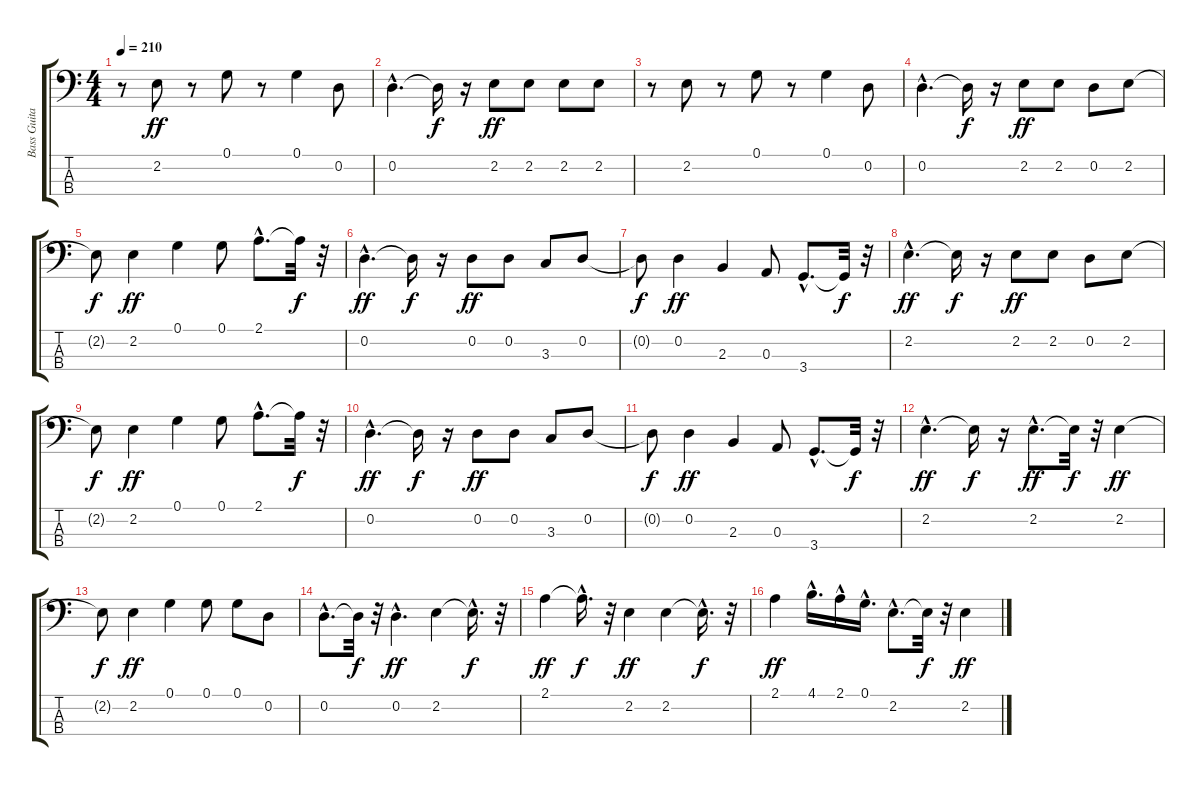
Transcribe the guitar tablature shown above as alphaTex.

\track ("Bass Guitar" "Bass Guita") {instrument electricbassfinger}
\staff {score tabs}
\tuning (G2 D2 A1 E1) {hide}
\ts (4 4)
\tempo 210
\clef f4
\ks c
r.8{dy ff} 2.2.8 r.8 0.1.8 r.8 0.1.4 0.2.8 |
0.2{hac}.4{d} 0.2{t}.16{dy f} r.16 2.2.8{dy ff} 2.2.8 2.2.8 2.2.8 |
r.8 2.2.8 r.8 0.1.8 r.8 0.1.4 0.2.8 |
0.2{hac}.4{d} 0.2{t}.16{dy f} r.16 2.2.8{dy ff} 2.2.8 0.2.8 2.2.8 |
2.2{t}.8{dy f} 2.2.4{dy ff} 0.1.4 0.1.8 2.1{hac}.8{d} 2.1{t}.32{dy f} r.32 |
0.2{hac}.4{d dy ff} 0.2{t}.16{dy f} r.16 0.2.8{dy ff} 0.2.8 3.3.8 0.2.8 |
0.2{t}.8{dy f} 0.2.4{dy ff} 2.3.4 0.3.8 3.4{hac}.8{d} 3.4{t}.32{dy f} r.32 |
2.2{hac}.4{d dy ff} 2.2{t}.16{dy f} r.16 2.2.8{dy ff} 2.2.8 0.2.8 2.2.8 |
2.2{t}.8{dy f} 2.2.4{dy ff} 0.1.4 0.1.8 2.1{hac}.8{d} 2.1{t}.32{dy f} r.32 |
0.2{hac}.4{d dy ff} 0.2{t}.16{dy f} r.16 0.2.8{dy ff} 0.2.8 3.3.8 0.2.8 |
0.2{t}.8{dy f} 0.2.4{dy ff} 2.3.4 0.3.8 3.4{hac}.8{d} 3.4{t}.32{dy f} r.32 |
2.2{hac}.4{d dy ff} 2.2{t}.16{dy f} r.16 2.2{hac}.8{d dy ff} 2.2{t}.32{dy f} r.32 2.2.4{dy ff} |
2.2{t}.8{dy f} 2.2.4{dy ff} 0.1.4 0.1.8 0.1.8 0.2.8 |
0.2{hac}.8{d} 0.2{t}.32{dy f} r.32 0.2{hac}.4{d dy ff} 2.2.4 2.2{hac t}.16{d dy f} r.32 |
2.1.4{dy ff} 2.1{hac t}.16{d dy f} r.32 2.2.4{dy ff} 2.2.4 2.2{hac t}.16{d dy f} r.32 |
2.1.4{dy ff} 4.1{hac}.16{d} 2.1{hac}.16 0.1{hac}.16{d} 2.2{hac}.8{d} 2.2{t}.32{dy f} r.32 2.2.4{dy ff}
